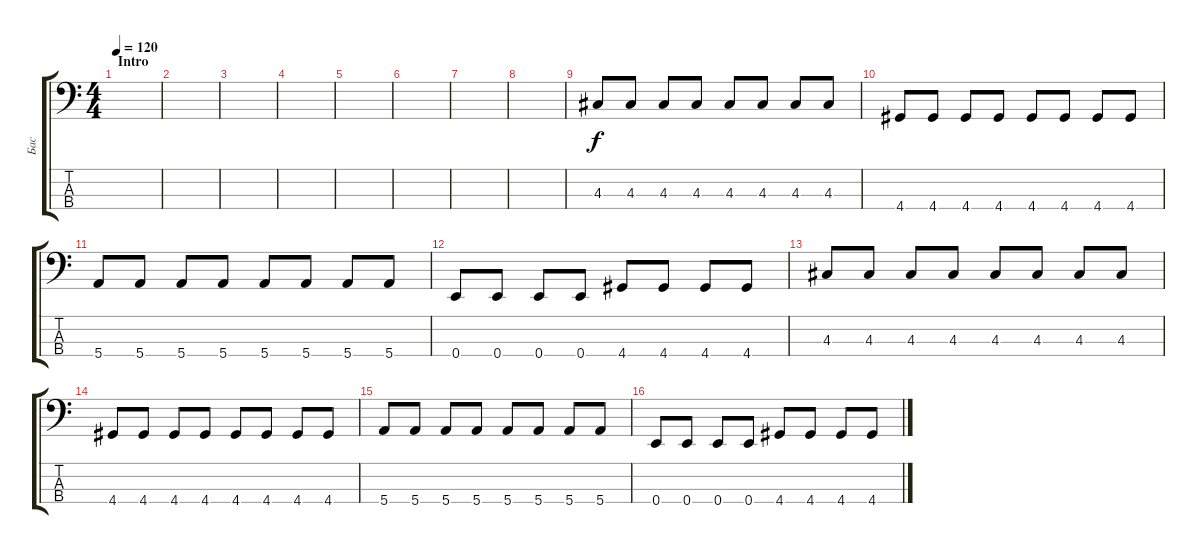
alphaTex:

\track ("Бас" "Бас") {instrument electricbassfinger}
\staff {score tabs}
\tuning (G2 D2 A1 E1) {hide}
\ts (4 4)
\section ("" "Intro")
\tempo 120
\clef f4
\ks c
|
|
|
|
|
|
|
|
4.3.8 4.3.8 4.3.8 4.3.8 4.3.8 4.3.8 4.3.8 4.3.8 |
4.4.8 4.4.8 4.4.8 4.4.8 4.4.8 4.4.8 4.4.8 4.4.8 |
5.4.8 5.4.8 5.4.8 5.4.8 5.4.8 5.4.8 5.4.8 5.4.8 |
0.4.8 0.4.8 0.4.8 0.4.8 4.4.8 4.4.8 4.4.8 4.4.8 |
4.3.8 4.3.8 4.3.8 4.3.8 4.3.8 4.3.8 4.3.8 4.3.8 |
4.4.8 4.4.8 4.4.8 4.4.8 4.4.8 4.4.8 4.4.8 4.4.8 |
5.4.8 5.4.8 5.4.8 5.4.8 5.4.8 5.4.8 5.4.8 5.4.8 |
0.4.8 0.4.8 0.4.8 0.4.8 4.4.8 4.4.8 4.4.8 4.4.8
